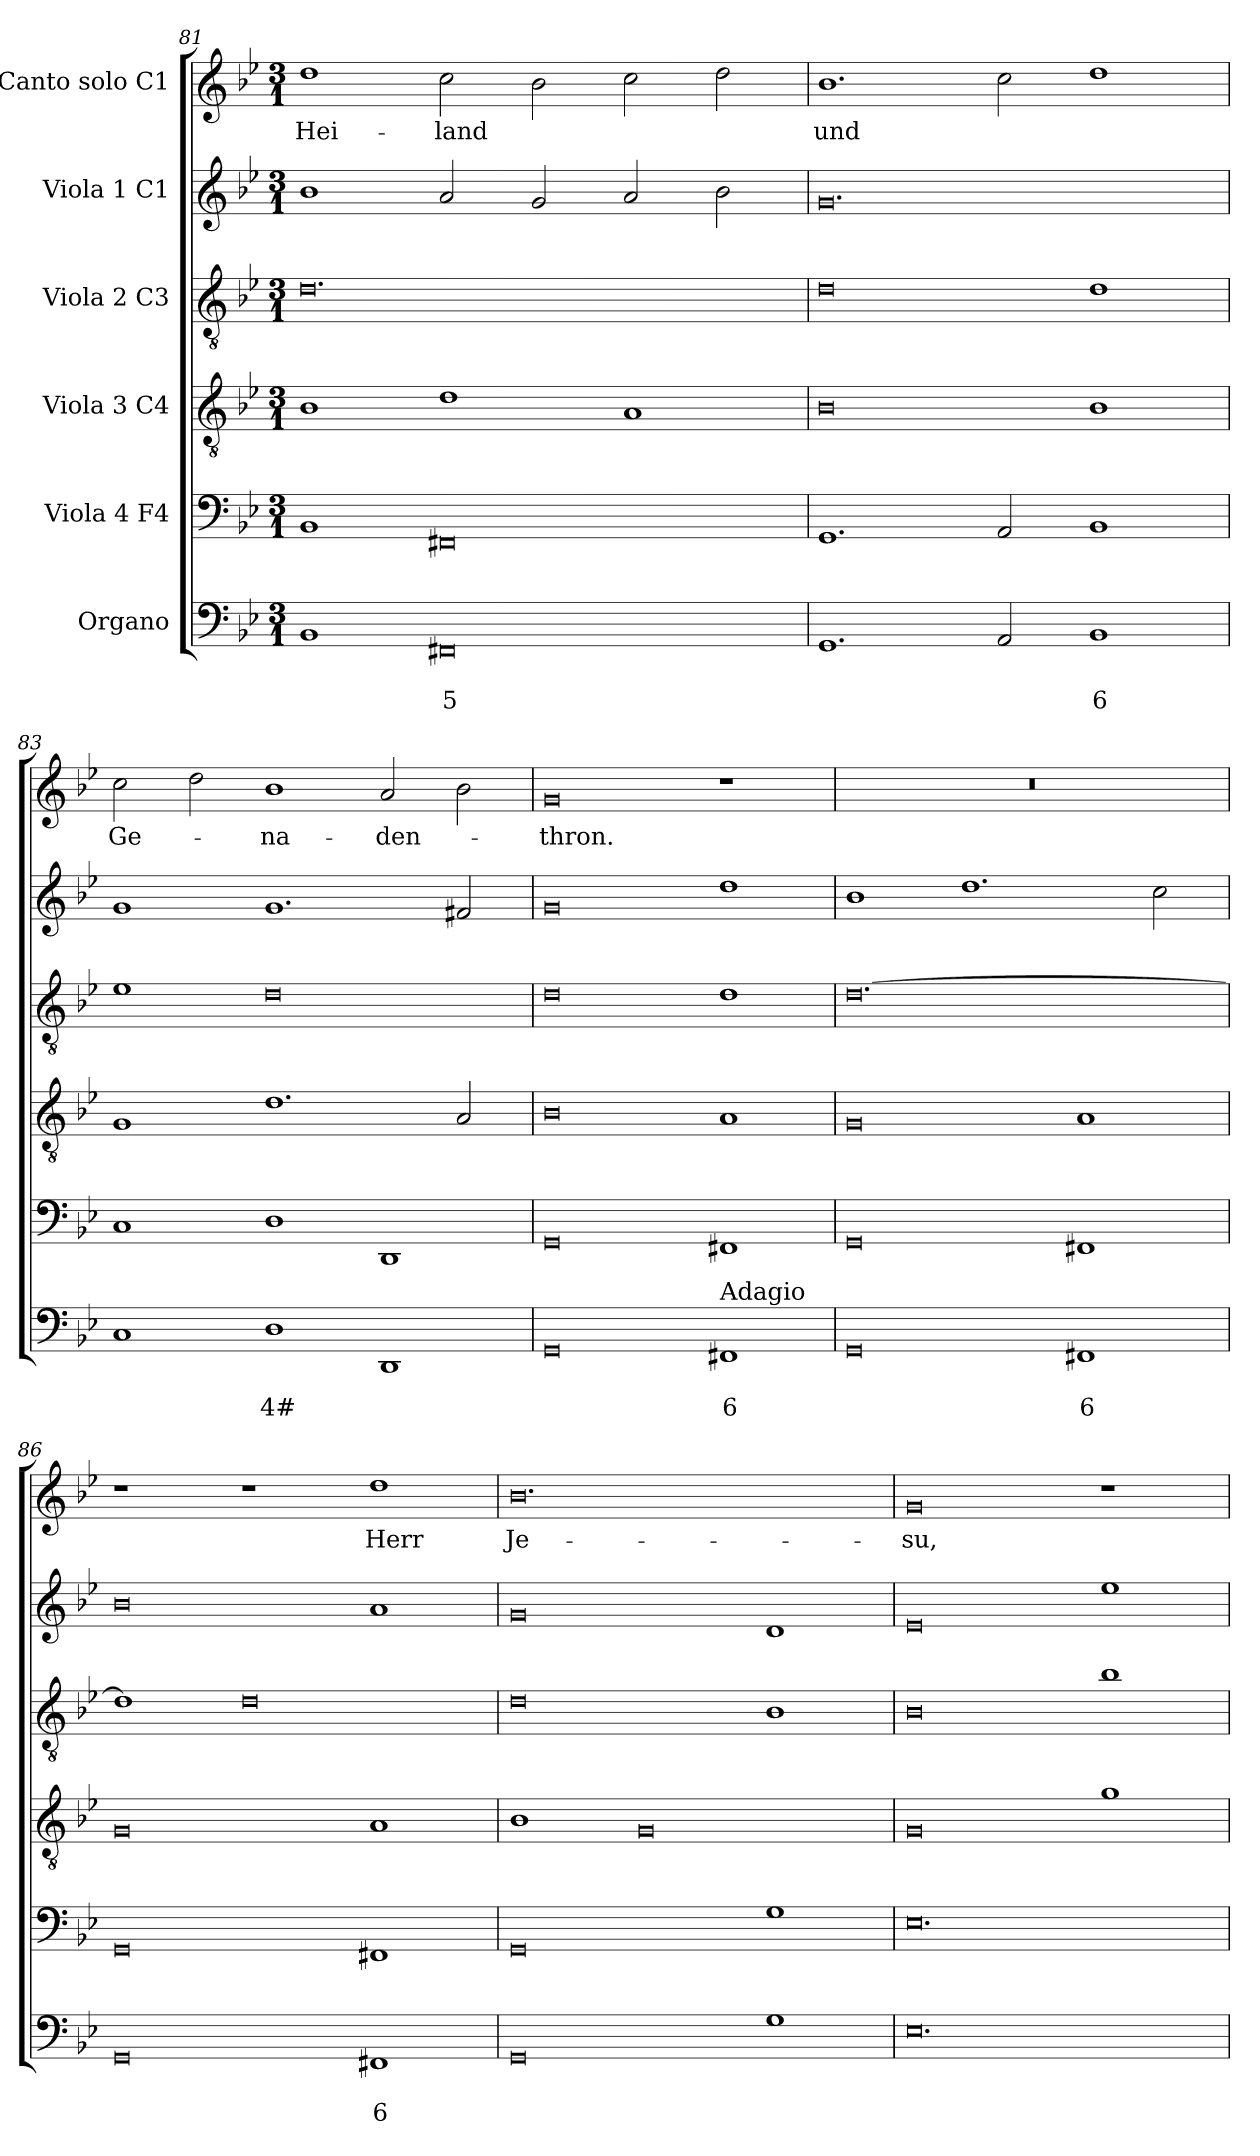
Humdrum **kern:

**kern	**text	**text	**kern	**kern	**kern	**kern	**kern	**text
*part6	*part6	*part6	*part5	*part4	*part3	*part2	*part1	*part1
*staff6	*staff6	*staff6	*staff5	*staff4	*staff3	*staff2	*staff1	*staff1
*I"Organo	*	*	*I"Viola 4 F4	*I"Viola 3 C4	*I"Viola 2 C3	*I"Viola 1 C1	*I"Canto solo C1	*
*clefF4	*	*	*clefF4	*clefGv2	*clefGv2	*clefG2	*clefG2	*
*k[b-e-]	*	*	*k[b-e-]	*k[b-e-]	*k[b-e-]	*k[b-e-]	*k[b-e-]	*
*B-:	*	*	*B-:	*B-:	*B-:	*B-:	*B-:	*
*M3/1	*	*	*M3/1	*M3/1	*M3/1	*M3/1	*M3/1	*
=81	=81	=81	=81	=81	=81	=81	=81	=81
!	!	!	!	!	!	!	!	!LO:LY:b
1BB-	.	.	1BB-	1B-	0.d	1b-	1dd	Hei-
!	!	!LO:LY:b	!	!	!	!	!	!LO:LY:b
0FF#X	.	5	0FF#X	1d	.	2a/	2cc\	-land
.	.	.	.	.	.	2g/	2b-\	.
.	.	.	.	1A	.	2a/	2cc\	.
.	.	.	.	.	.	2b-\	2dd\	.
!!LO:LB:g=z
=82	=82	=82	=82	=82	=82	=82	=82	=82
!	!	!	!	!	!	!	!	!LO:LY:b
1.GG	.	.	1.GG	0B-	0d	0.g	1.b-	und
2AA/	.	.	2AA/	.	.	.	2cc\	.
!	!	!LO:LY:b	!	!	!	!	!	!
1BB-	.	6	1BB-	1B-	1d	.	1dd	.
=83	=83	=83	=83	=83	=83	=83	=83	=83
!	!	!	!	!	!	!	!	!LO:LY:b
1C	.	.	1C	1G	1e-	1g	2cc\	Ge-
.	.	.	.	.	.	.	2dd\	.
!	!	!LO:LY:b	!	!	!	!	!	!LO:LY:b
1D	.	4#	1D	1.d	0d	1.g	1b-	-na-
!	!	!	!	!	!	!	!	!LO:LY:b
1DD	.	.	1DD	.	.	.	2a/	-den-
.	.	.	.	2A/	.	2f#X/	2b-\	.
=84	=84	=84	=84	=84	=84	=84	=84	=84
!	!	!	!	!	!	!	!	!LO:LY:b
0GG	.	.	0GG	0B-	0d	0g	0g	-thron.
!LO:TX:a:t=Adagio	!	!	!	!	!	!	!	!
!	!	!LO:LY:b	!	!	!	!	!	!
1FF#X	.	6	1FF#X	1A	1d	1dd	1r	.
=85	=85	=85	=85	=85	=85	=85	=85	=85
0GG	.	.	0GG	0G	[0.d	1b-	0.r	.
.	.	.	.	.	.	1.dd	.	.
!	!	!LO:LY:b	!	!	!	!	!	!
1FF#X	.	6	1FF#X	1A	.	.	.	.
.	.	.	.	.	.	2cc\	.	.
=86	=86	=86	=86	=86	=86	=86	=86	=86
0GG	.	.	0GG	0G	1d]	0b-	1r	.
.	.	.	.	.	0d	.	1r	.
!	!	!LO:LY:b	!	!	!	!	!	!LO:LY:b
1FF#X	.	6	1FF#X	1A	.	1a	1dd	Herr
=87	=87	=87	=87	=87	=87	=87	=87	=87
!	!	!	!	!	!	!	!	!LO:LY:b
0GG	.	.	0GG	1B-	0d	0g	0.b-	Je-
.	.	.	.	0G	.	.	.	.
1G	.	.	1G	.	1B-	1d	.	.
!!LO:PB:g=z
=88	=88	=88	=88	=88	=88	=88	=88	=88
!	!	!	!	!	!	!	!	!LO:LY:b
0.E-	.	.	0.E-	0G	0B-	0e-	0g	-su,
.	.	.	.	1g	1b-	1ee-	1r	.
=	=	=	=	=	=	=	=	=
*-	*-	*-	*-	*-	*-	*-	*-	*-
